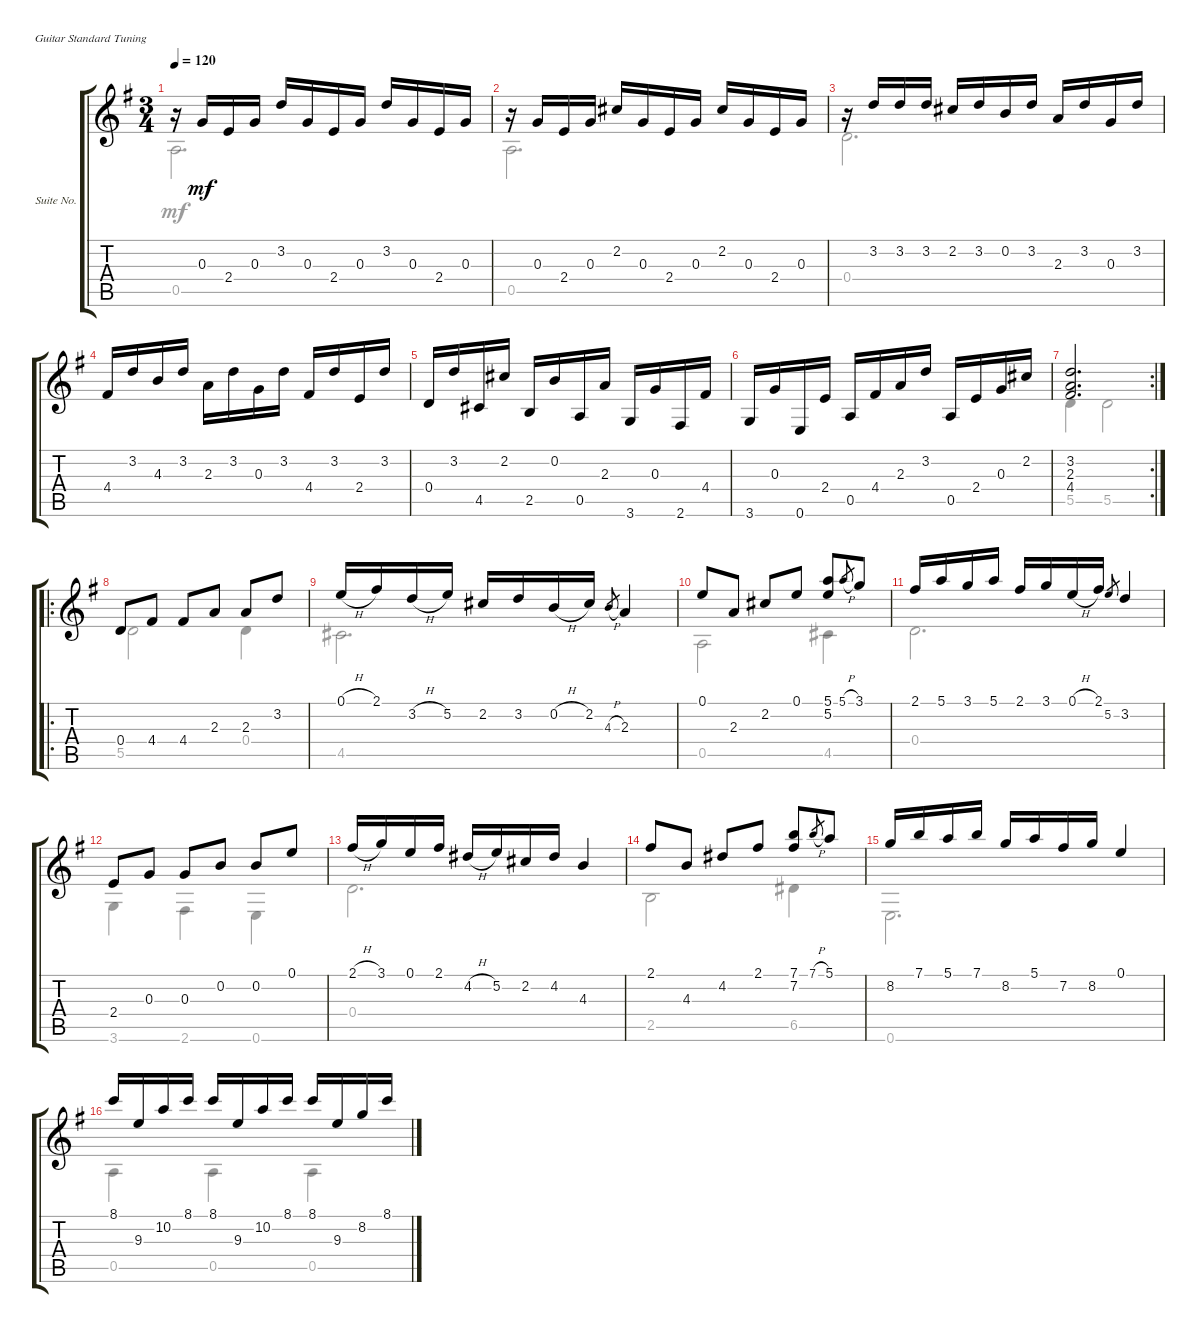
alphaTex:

\bracketExtendMode groupsimilarinstruments
\firstSystemTrackNameOrientation horizontal
\otherSystemsTrackNameOrientation horizontal
\track ("Suite No. 16 in G - 7. Allegro" "Suite No. ") {instrument acousticguitarnylon}
\staff {score tabs}
\tuning (E4 B3 G3 D3 A2 E2)
\voice
\ts (3 4)
\tempo 120
\clef g2
\ks g
r.16{dy mf} 0.3.16 2.4.16 0.3.16 3.2.16 0.3.16 2.4.16 0.3.16 3.2.16 0.3.16 2.4.16 0.3.16 |
r.16 0.3.16 2.4.16 0.3.16 2.2.16 0.3.16 2.4.16 0.3.16 2.2.16 0.3.16 2.4.16 0.3.16 |
r.16 3.2.16 3.2.16 3.2.16 2.2.16 3.2.16 0.2.16 3.2.16 2.3.16 3.2.16 0.3.16 3.2.16 |
4.4.16 3.2.16 4.3.16 3.2.16 2.3.16 3.2.16 0.3.16 3.2.16 4.4.16 3.2.16 2.4.16 3.2.16 |
0.4.16 3.2.16 4.5.16 2.2.16 2.5.16 0.2.16 0.5.16 2.3.16 3.6.16 0.3.16 2.6.16 4.4.16 |
3.6.16 0.3.16 0.6.16 2.4.16 0.5.16 4.4.16 2.3.16 3.2.16 0.5.16 2.4.16 0.3.16 2.2.16 |
\rc 2
(3.2 2.3 4.4).2{d} |
\ro
0.4.8 4.4.8 4.4.8 2.3.8 2.3.8 3.2.8 |
0.1{h}.16 2.1.16 3.2{h}.16 5.2.16 2.2.16 3.2.16 0.2{h}.16 2.2.16 4.3{h}.8{gr} 2.3.4 |
0.1.8 2.3.8 2.2.8 0.1.8 (5.1 5.2).8 5.1{h}.8{gr} 3.1.8 |
2.1.16 5.1.16 3.1.16 5.1.16 2.1.16 3.1.16 0.1{h}.16 2.1.16 5.2.8{gr} 3.2.4 |
2.4.8 0.3.8 0.3.8 0.2.8 0.2.8 0.1.8 |
2.1{h}.16 3.1.16 0.1.16 2.1.16 4.2{h}.16 5.2.16 2.2.16 4.2.16 4.3.4 |
2.1.8 4.3.8 4.2.8 2.1.8 (7.1 7.2).8 7.1{h}.8{gr} 5.1.8 |
8.2.16 7.1.16 5.1.16 7.1.16 8.2.16 5.1.16 7.2.16 8.2.16 0.1.4 |
8.1.16 9.3.16 10.2.16 8.1.16 8.1.16 9.3.16 10.2.16 8.1.16 8.1.16 9.3.16 8.2.16 8.1.16
\voice
\clef g2
\ottava regular
\simile none
\ks g
0.5.2{d dy mf} |
0.5.2{d} |
0.4.2{d} |
|
|
|
5.5.4 5.5.2 |
5.5.2 0.4.4 |
4.5.2{d} |
0.5.2 4.5.4 |
0.4.2{d} |
3.6.4 2.6.4 0.6.4 |
0.4.2{d} |
2.5.2 6.5.4 |
0.6.2{d} |
0.5.4 0.5.4 0.5.4
